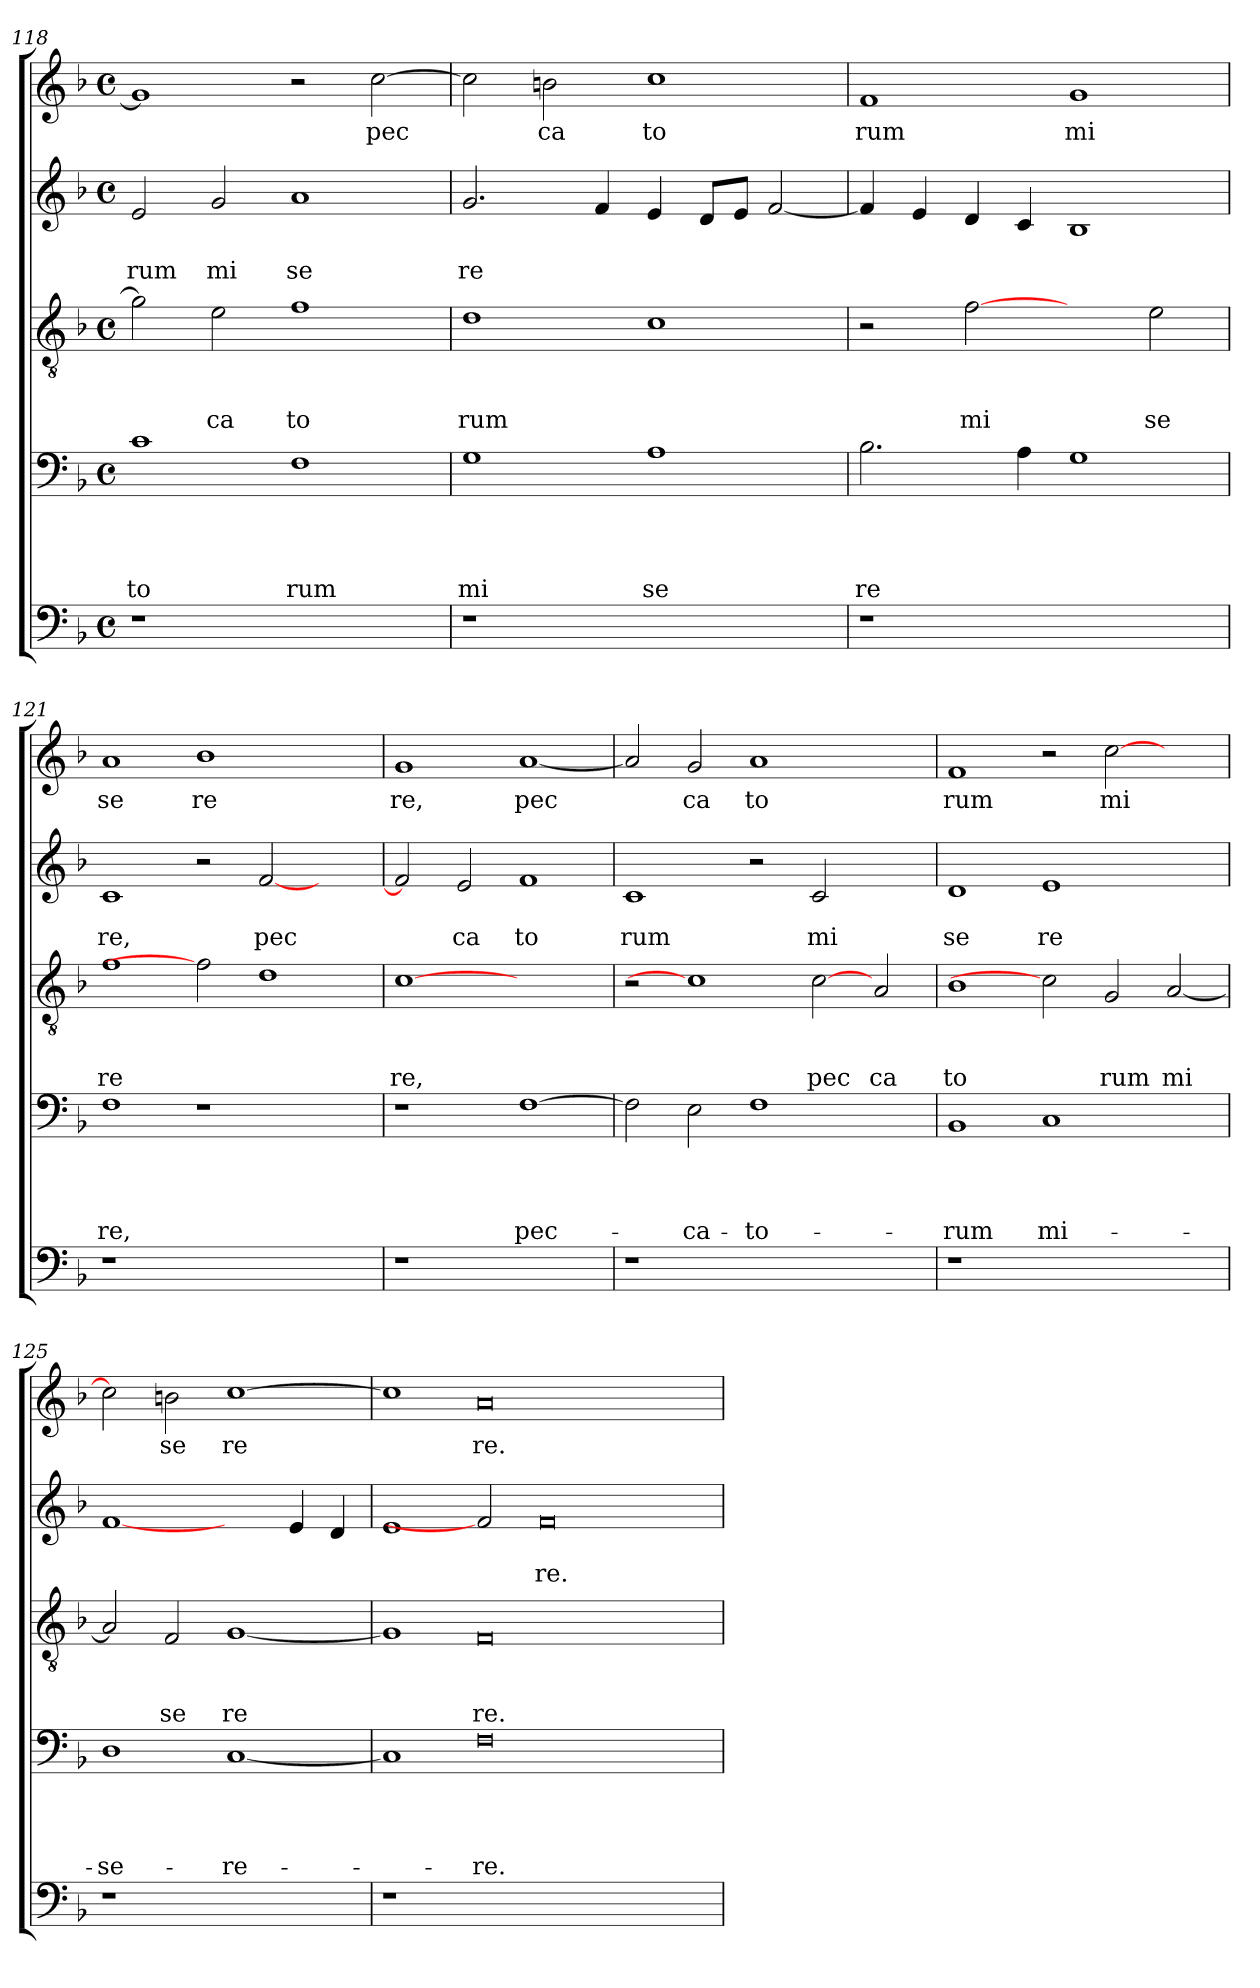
**kern	**kern	**text	**text	**text	**text	**kern	**text	**text	**text	**kern	**text	**text	**kern	**text
*part5	*part4	*part4	*part4	*part4	*part4	*part3	*part3	*part3	*part3	*part2	*part2	*part2	*part1	*part1
*staff5	*staff4	*staff4	*staff4	*staff4	*staff4	*staff3	*staff3	*staff3	*staff3	*staff2	*staff2	*staff2	*staff1	*staff1
*clefF4	*clefF4	*	*	*	*	*clefGv2	*	*	*	*clefG2	*	*	*clefG2	*
*	*ITrd-3c-5	*	*	*	*	*ITrd-3c-5	*	*	*	*ITrd-3c-5	*	*	*ITrd-3c-5	*
*k[b-]	*k[b-e-]	*	*	*	*	*k[b-e-]	*	*	*	*k[b-e-]	*	*	*k[b-e-]	*
*F:	*B-:	*	*	*	*	*B-:	*	*	*	*B-:	*	*	*B-:	*
*M4/4	*M4/4	*	*	*	*	*M4/4	*	*	*	*M4/4	*	*	*M4/4	*
*met(c)	*met(c)	*	*	*	*	*met(c)	*	*	*	*met(c)	*	*	*met(c)	*
=118	=118	=118	=118	=118	=118	=118	=118	=118	=118	=118	=118	=118	=118	=118
!	!	!	!	!	!LO:LY:b	!	!	!	!	!	!	!LO:LY:b	!	!
1r	1f	.	.	.	to	2cc\]	.	.	.	2a/	.	rum	1cc]	.
!	!	!	!	!	!	!	!	!	!LO:LY:b	!	!	!LO:LY:b	!	!
.	.	.	.	.	.	2a\	.	.	ca	2cc/	.	mi	.	.
!	!	!	!	!	!LO:LY:b	!	!	!	!LO:LY:b	!	!	!LO:LY:b	!	!
1ryy	1B-	.	.	.	rum	1b-	.	.	to	1dd	.	se	2r	.
!	!	!	!	!	!	!	!	!	!	!	!	!	!	!LO:LY:b
.	.	.	.	.	.	.	.	.	.	.	.	.	[>2ff\	pec
=119	=119	=119	=119	=119	=119	=119	=119	=119	=119	=119	=119	=119	=119	=119
!	!	!	!	!	!LO:LY:b	!	!	!	!LO:LY:b	!	!	!LO:LY:b	!	!
1r	1c	.	.	.	mi	1g	.	.	rum	2.cc/	.	re	2ff\]	.
!	!	!	!	!	!	!	!	!	!	!	!	!	!	!LO:LY:b
.	.	.	.	.	.	.	.	.	.	.	.	.	2een\	ca
.	.	.	.	.	.	.	.	.	.	4b-/	.	.	.	.
!	!	!	!	!	!LO:LY:b	!	!	!	!	!	!	!	!	!LO:LY:b
1ryy	1d	.	.	.	se	1f	.	.	.	4a/	.	.	1ff	to
.	.	.	.	.	.	.	.	.	.	8g/L	.	.	.	.
.	.	.	.	.	.	.	.	.	.	8a/J	.	.	.	.
.	.	.	.	.	.	.	.	.	.	[<2b-/	.	.	.	.
=120	=120	=120	=120	=120	=120	=120	=120	=120	=120	=120	=120	=120	=120	=120
!	!	!	!	!	!LO:LY:b	!	!	!	!	!	!	!	!	!LO:LY:b
1r	2.e-\	.	.	.	re	2r	.	.	.	4b-/]	.	.	1b-	rum
.	.	.	.	.	.	.	.	.	.	4a/	.	.	.	.
!	!	!	!	!	!	!	!	!	!LO:LY:b	!	!	!	!	!
.	.	.	.	.	.	[2b-	.	.	mi	4g/	.	.	.	.
.	4d\	.	.	.	.	.	.	.	.	4f/	.	.	.	.
!	!	!	!	!	!	!	!	!	!	!	!	!	!	!LO:LY:b
1ryy	1c	.	.	.	.	2ryy	.	.	.	1e-	.	.	1cc	mi
!	!	!	!	!	!	!	!	!	!LO:LY:b	!	!	!	!	!
.	.	.	.	.	.	2a\	.	.	se	.	.	.	.	.
!!LO:LB:g=z
=121	=121	=121	=121	=121	=121	=121	=121	=121	=121	=121	=121	=121	=121	=121
!	!	!	!	!	!LO:LY:b	!	!	!	!LO:LY:b	!	!	!LO:LY:b	!	!LO:LY:b
1r	1B-	.	.	.	re,	1b-	.	.	re	1f	.	re,	1dd	se
!	!	!	!	!	!	!	!	!	!	!	!	!	!	!LO:LY:b
1.ryy	1r	.	.	.	.	2b-]	.	.	.	2r	.	.	1ee-	re
!	!	!	!	!	!	!	!	!	!	!	!	!LO:LY:b	!	!
.	.	.	.	.	.	1g	.	.	.	[<2b-/	.	pec	.	.
.	2ryy	.	.	.	.	.	.	.	.	2ryy	.	.	2ryy	.
=122	=122	=122	=122	=122	=122	=122	=122	=122	=122	=122	=122	=122	=122	=122
!	!	!	!	!	!	!	!	!	!LO:LY:b	!	!	!	!	!LO:LY:b
1r	1r	.	.	.	.	[1f	.	.	re,	2b-/]	.	.	1cc	re,
!	!	!	!	!	!	!	!	!	!	!	!	!LO:LY:b	!	!
.	.	.	.	.	.	.	.	.	.	2a/	.	ca	.	.
!	!	!	!	!	!LO:LY:b	!	!	!	!	!	!	!LO:LY:b	!	!LO:LY:b
1ryy	[>1B-	.	.	.	pec-	1ryy	.	.	.	1b-	.	to	[<1dd	pec
=123	=123	=123	=123	=123	=123	=123	=123	=123	=123	=123	=123	=123	=123	=123
!	!	!	!	!	!	!	!	!	!	!	!	!LO:LY:b	!	!
1r	2B-\]	.	.	.	.	2r	.	.	.	1f	.	rum	2dd/]	.
!	!	!	!	!	!LO:LY:b	!	!	!	!	!	!	!	!	!LO:LY:b
.	2A\	.	.	.	-ca-	1f]	.	.	.	.	.	.	2cc/	ca
!	!	!	!	!	!LO:LY:b	!	!	!	!	!	!	!	!	!LO:LY:b
1.ryy	1B-	.	.	.	-to-	.	.	.	.	2r	.	.	1dd	to
!	!	!	!	!	!	!	!	!	!LO:LY:b	!	!	!LO:LY:b	!	!
.	.	.	.	.	.	[2f	.	.	pec	2f/	.	mi	.	.
!	!	!	!	!	!	!	!	!	!LO:LY:b	!	!	!	!	!
.	2ryy	.	.	.	.	2d/	.	.	ca	2ryy	.	.	2ryy	.
=124	=124	=124	=124	=124	=124	=124	=124	=124	=124	=124	=124	=124	=124	=124
!	!	!	!	!	!LO:LY:b	!	!	!	!LO:LY:b	!	!	!LO:LY:b	!	!LO:LY:b
1r	1E-	.	.	.	-rum	1e-	.	.	to	1g	.	se	1b-	rum
!	!	!	!	!	!LO:LY:b	!	!	!	!	!	!	!LO:LY:b	!	!
1.ryy	1F	.	.	.	mi-	2f]	.	.	.	1a	.	re	2r	.
!	!	!	!	!	!	!	!	!	!LO:LY:b	!	!	!	!	!LO:LY:b
.	.	.	.	.	.	2c/	.	.	rum	.	.	.	[>2ff\	mi
!	!	!	!	!	!	!	!	!	!LO:LY:b	!	!	!	!	!
.	2ryy	.	.	.	.	[<2d/	.	.	mi	2ryy	.	.	2ryy	.
=125	=125	=125	=125	=125	=125	=125	=125	=125	=125	=125	=125	=125	=125	=125
!	!	!	!	!	!LO:LY:b	!	!	!	!	!	!	!	!	!
1r	1G	.	.	.	-se-	2d/]	.	.	.	[1b-	.	.	2ff\]	.
!	!	!	!	!	!	!	!	!	!LO:LY:b	!	!	!	!	!LO:LY:b
.	.	.	.	.	.	2B-/	.	.	se	.	.	.	2een\	se
!	!	!	!	!	!LO:LY:b	!	!	!	!LO:LY:b	!	!	!	!	!LO:LY:b
1ryy	[<1F	.	.	.	-re-	[<1c	.	.	re	2ryy	.	.	[>1ff	re
.	.	.	.	.	.	.	.	.	.	4a/	.	.	.	.
.	.	.	.	.	.	.	.	.	.	4g/	.	.	.	.
=126	=126	=126	=126	=126	=126	=126	=126	=126	=126	=126	=126	=126	=126	=126
1r	1F]	.	.	.	.	1c]	.	.	.	1a	.	.	1ff]	.
!	!	!	!	!	!LO:LY:b	!	!	!	!LO:LY:b	!	!	!	!	!LO:LY:b
0ryy	0B-	.	.	.	-re.	0B-	.	.	re.	2b-]	.	.	0dd	re.
!	!	!	!	!	!	!	!	!	!	!	!	!LO:LY:b	!	!
.	.	.	.	.	.	.	.	.	.	0b-	.	re.	.	.
2ryy	2ryy	.	.	.	.	2ryy	.	.	.	.	.	.	2ryy	.
=	=	=	=	=	=	=	=	=	=	=	=	=	=	=
*-	*-	*-	*-	*-	*-	*-	*-	*-	*-	*-	*-	*-	*-	*-
